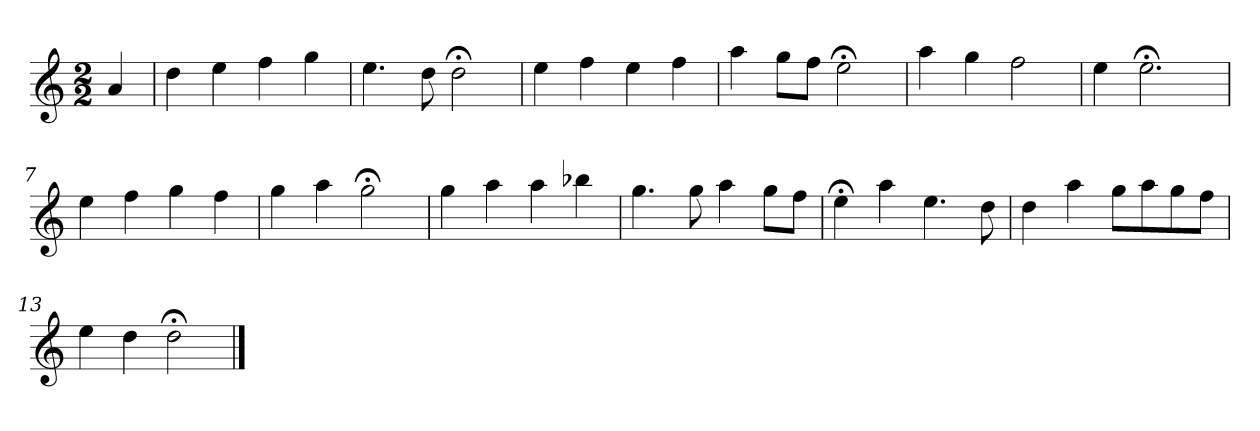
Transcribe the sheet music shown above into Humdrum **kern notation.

**kern
*part1
*staff1
*k[]
*D:dor
*M2/2
*MM120
=
4a
=1
4dd
4ee
4ff
4gg
=2
4.ee
8dd
2dd;<
=3
4ee
4ff
4ee
4ff
=4
4aa
8ggL
8ffJ
2ee;<
=5
4aa
4gg
2ff
=6
4ee
2.ee;<
=7
4ee
4ff
4gg
4ff
=8
4gg
4aa
2gg;<
=9
4gg
4aa
4aa
4bb-X
=10
4.gg
8gg
4aa
8ggL
8ffJ
=11
4ee;<
4aa
4.ee
8dd
=12
4dd
4aa
8ggL
8aa
8gg
8ffJ
=13
4ee
4dd
2dd;<
==
*-
